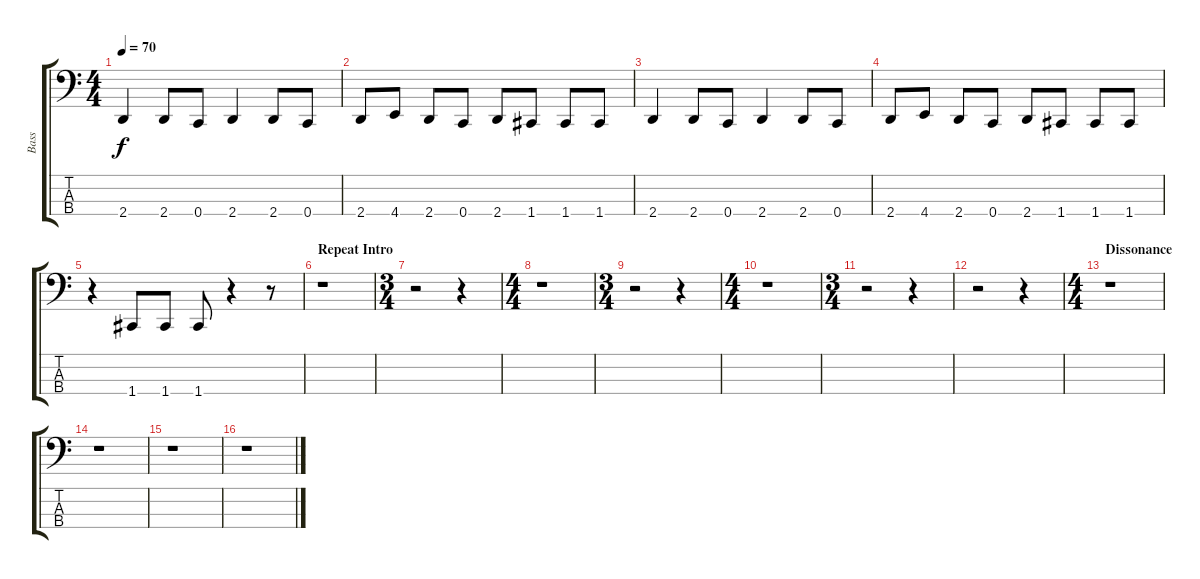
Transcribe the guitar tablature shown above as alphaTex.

\track ("Bass" "Bass") {instrument electricbasspick}
\staff {score tabs}
\tuning (F2 C2 G1 C1) {hide}
\ts (4 4)
\tempo 70
\clef f4
\ks c
2.4.4{dy f} 2.4.8 0.4.8 2.4.4 2.4.8 0.4.8 |
2.4.8 4.4.8 2.4.8 0.4.8 2.4.8 1.4.8 1.4.8 1.4.8 |
2.4.4 2.4.8 0.4.8 2.4.4 2.4.8 0.4.8 |
2.4.8 4.4.8 2.4.8 0.4.8 2.4.8 1.4.8 1.4.8 1.4.8 |
r.4 1.4.8 1.4.8 1.4.8 r.4 r.8 |
\section ("" "Repeat Intro")
r.1 |
\ts (3 4)
r.2 r.4 |
\ts (4 4)
r.1 |
\ts (3 4)
r.2 r.4 |
\ts (4 4)
r.1 |
\ts (3 4)
r.2 r.4 |
r.2 r.4 |
\ts (4 4)
\section ("" "Dissonance")
r.1 |
r.1 |
r.1 |
r.1
